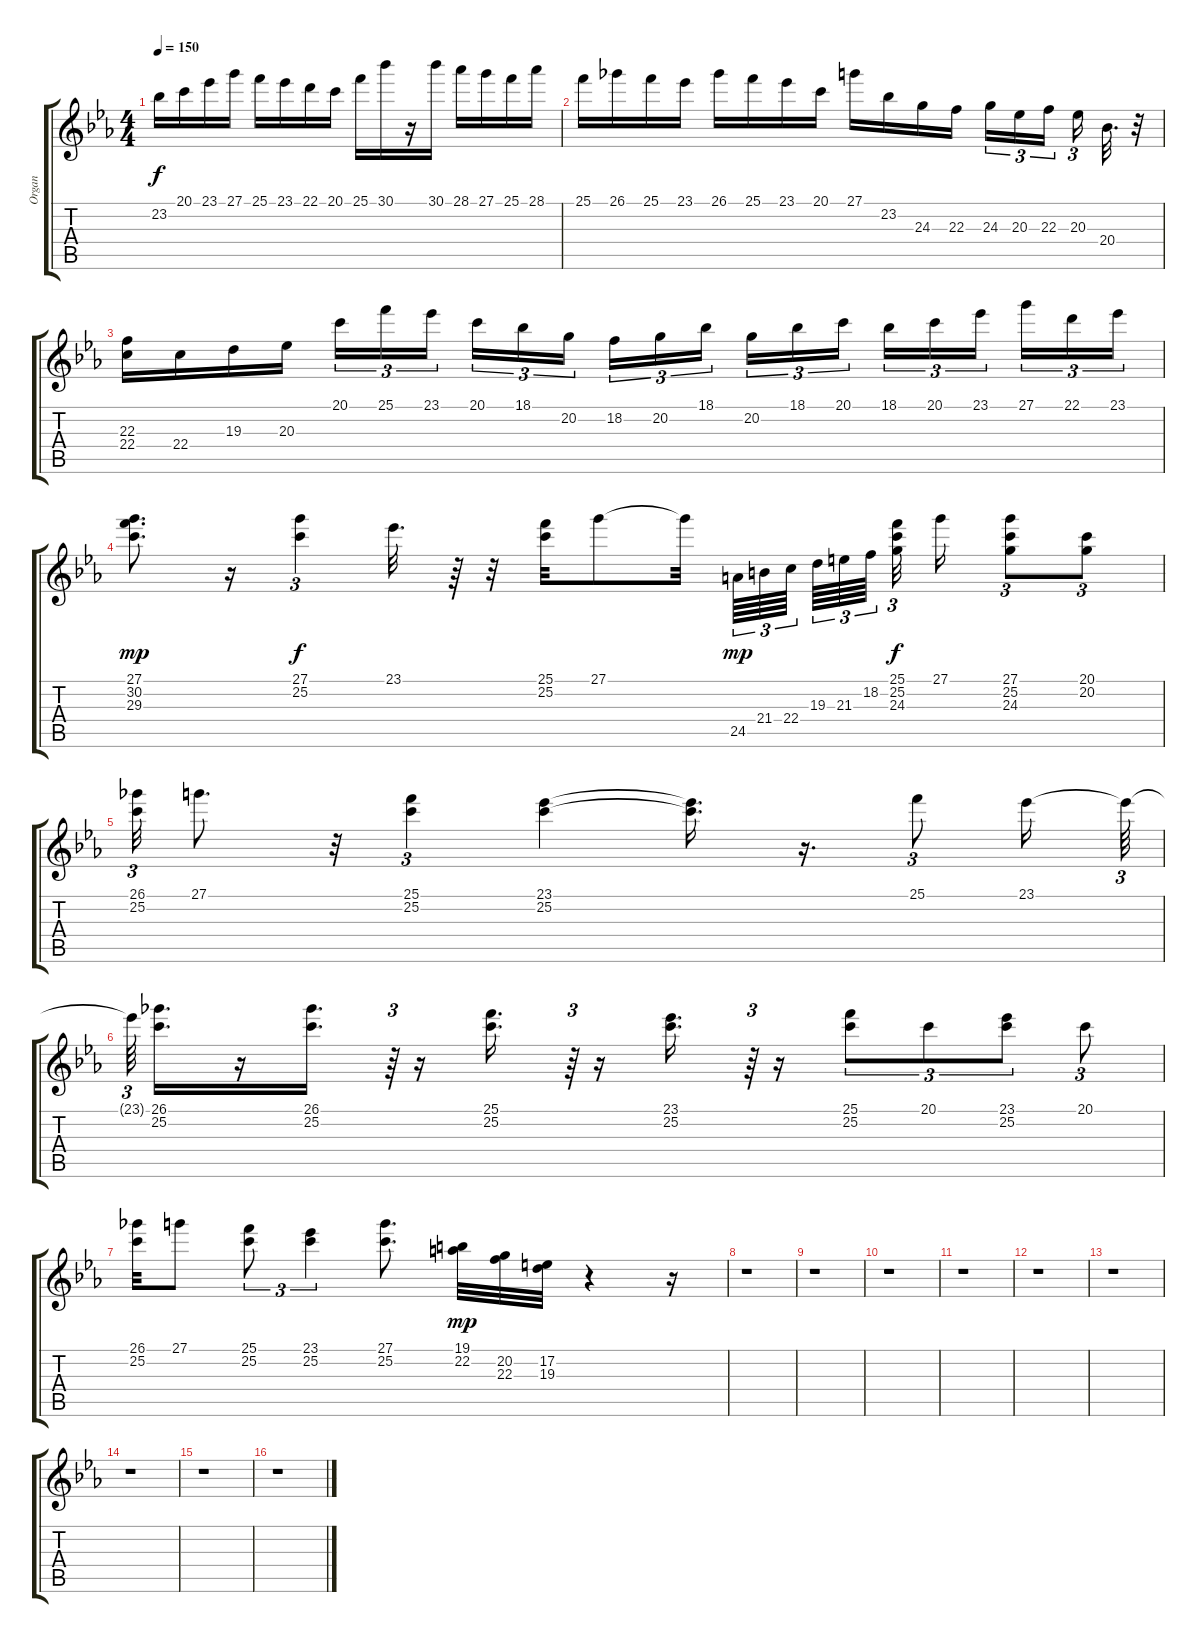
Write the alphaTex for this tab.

\track ("Organ" "Organ") {instrument percussiveorgan}
\staff {score tabs}
\tuning (E4 B3 G3 D3 A2 E2) {hide}
\ts (4 4)
\tempo 150
\clef g2
\ks cminor
23.2.16{dy f} 20.1.16 23.1.16 27.1.16 25.1.16 23.1.16 22.1.16 20.1.16 25.1.16 30.1.16 r.16 30.1.16 28.1.16 27.1.16 25.1.16 28.1.16 |
25.1.16 26.1.16 25.1.16 23.1.16 26.1.16 25.1.16 23.1.16 20.1.16 27.1.16 23.2.16 24.3.16 22.3.16 24.3.16{tu (3 2)} 20.3.16{tu (3 2)} 22.3.16{tu (3 2) beam splitsecondary} 20.3.16{tu (3 2)} 20.4.32{d} r.32 |
(22.3 22.4).16 22.4.16 19.3.16 20.3.16 20.1.16{tu (3 2)} 25.1.16{tu (3 2)} 23.1.16{tu (3 2) beam splitsecondary} 20.1.16{tu (3 2)} 18.1.16{tu (3 2)} 20.2.16{tu (3 2)} 18.2.16{tu (3 2)} 20.2.16{tu (3 2)} 18.1.16{tu (3 2) beam splitsecondary} 20.2.16{tu (3 2)} 18.1.16{tu (3 2)} 20.1.16{tu (3 2)} 18.1.16{tu (3 2)} 20.1.16{tu (3 2)} 23.1.16{tu (3 2) beam splitsecondary} 27.1.16{tu (3 2)} 22.1.16{tu (3 2)} 23.1.16{tu (3 2)} |
(27.1 30.2 29.3).8{d dy mp} r.16 (27.1 25.2).4{tu (3 2) dy f} 23.1.32{d} r.64 r.32 (25.1 25.2).32 27.1.8 27.1{t}.32{beam splitsecondary} 24.5.64{tu (3 2) dy mp} 21.4.64{tu (3 2)} 22.4.64{tu (3 2) beam splitsecondary} 19.3.64{tu (3 2)} 21.3.64{tu (3 2)} 18.2.64{tu (3 2) beam splitsecondary} (25.1 25.2 24.3).32{tu (3 2) dy f beam splitsecondary} 27.1.16 (27.1 25.2 24.3).8{tu (3 2)} (20.1 20.2).8{tu (3 2)} |
(26.1 25.2).32{tu (3 2)} 27.1.8{d} r.32 (25.1 25.2).4{tu (3 2)} (23.1 25.2).4 (23.1{t} 25.2{t}).16{d} r.16{d} 25.1.8{tu (3 2)} 23.1.16 23.1{t}.64{tu (3 2)} |
23.1{t}.64{tu (3 2)} (26.1 25.2).16{d} r.16 (26.1 25.2).16{d} r.64{tu (3 2)} r.16 (25.1 25.2).16{d} r.64{tu (3 2)} r.16 (23.1 25.2).16{d} r.64{tu (3 2)} r.16 (25.1 25.2).8{tu (3 2)} 20.1.8{tu (3 2)} (23.1 25.2).8{tu (3 2)} 20.1.8{tu (3 2)} |
(26.1 25.2).32 27.1.8 (25.1 25.2).8{tu (3 2)} (23.1 25.2).4{tu (3 2)} (27.1 25.2).8{d} (19.1 22.2).32{dy mp} (20.2 22.3).32 (17.2 19.3).32 r.4 r.16 |
r.1 |
r.1 |
r.1 |
r.1 |
r.1 |
r.1 |
r.1 |
r.1 |
r.1
